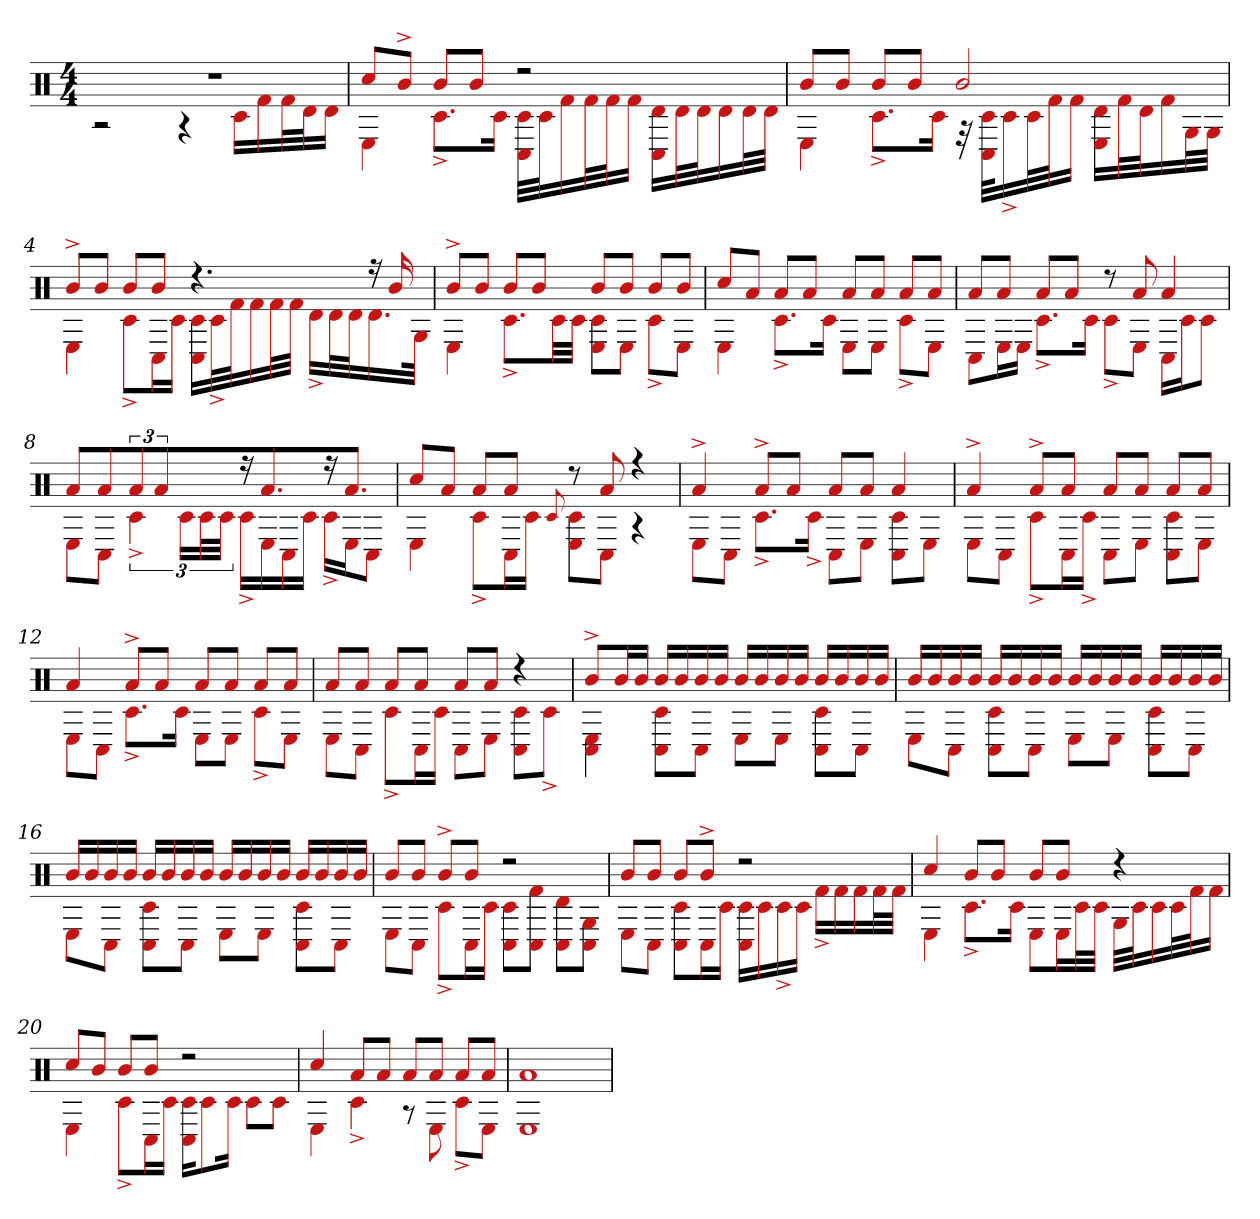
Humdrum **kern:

**kern
*part1
*staff1
*clefX
*k[]
*M4/4
=1
*^
1r	2r
.	4r
.	16c#LL
.	16f#
.	32f#L
.	32dJ
.	16dJJ
=2	=2
8cc#L	4E
8b^J	.
8bL	8.c#^L
8bJ	.
.	16c#Jk
2r	32c# 32C#LLL
.	32c#J
.	16f#
.	32f#L
.	32f#J
.	16f#JJ
.	16d 16C#LL
.	32dL
.	32dJ
.	16d
.	32dL
.	32dJJJ
=3	=3
8bL	4E
8bJ	.
8bL	8.c#^L
8bJ	.
.	16c#Jk
2b	32r
.	32C# 32c#KLL
.	16c#^
.	32c#L
.	32f#J
.	16f#JJ
.	16E 16dLL
.	32f#L
.	32dJ
.	16f#
.	32GL
.	32GJJJ
=4	=4
8b^L	4E
8bJ	.
8bL	8c#^L
8bJ	16C#L
.	16c#JJ
4.r	16c# 16C#LL
.	32c#^L
.	32f#J
.	16f#
.	32f#L
.	32f#JJJ
.	16d^LL
.	32dL
.	32dJ
16r	16.d
16b	.
.	32GJJk
=5	=5
8b^L	4E
8bJ	.
8bL	8.c#^L
8bJ	.
.	32c#LL
.	32c#JJJ
8bL	8c# 8EL
8bJ	8EJ
8bL	8c#^L
8bJ	8EJ
=6	=6
8cc#L	4E
8aJ	.
8aL	8.c#^L
8aJ	.
.	16c#Jk
8aL	8EL
8aJ	8EJ
8aL	8c#^L
8aJ	8EJ
=7	=7
8aL	8C#L
8aJ	16EL
.	16EJJ
8aL	8.c#^L
8aJ	.
.	16c#Jk
8r	8c#^L
8a	8EJ
4a	16C#LL
.	16c#J
.	8c#J
=8	=8
8aL	8EL
8aJ	8C#J
12aJ	6c#^
6a	.
.	24c#LL
.	48c#L
.	48c#JJJ
16r	16c#^LL
8.a	16E
.	16C#
.	16c#JJ
16r	16c#^LL
8.a	16EJ
.	8C#J
=9	=9
8cc#L	4E
8aJ	.
8aL	8c#^L
8aJ	16C#L
.	16c#JJ
.	8qqc#
8r	8c# 8EL
8a	8C#J
4r	4r
=10	=10
4a^	8EL
.	8C#J
8a^L	8.c#^L
8aJ	.
.	16c#^Jk
8aL	8C#L
8aJ	8EJ
4a	8C# 8c#L
.	8EJ
=11	=11
4a^	8EL
.	8C#J
8a^L	8c#^L
8aJ	16C#L
.	16c#^JJ
8aL	8C#L
8aJ	8EJ
8aL	8C# 8c#L
8aJ	8EJ
=12	=12
4a	8EL
.	8C#J
8a^L	8.c#^L
8aJ	.
.	16c#Jk
8aL	8EL
8aJ	8EJ
8aL	8c#^L
8aJ	8EJ
=13	=13
8aL	8EL
8aJ	8C#J
8aL	8c#^L
8aJ	16C#L
.	16c#JJ
8aL	8C#L
8aJ	8EJ
4r	8C# 8c#L
.	8c#^J
=14	=14
8b^L	4C# 4E
16bL	.
16bJJ	.
16bLL	8C# 8c#L
16b	.
16b	8C#J
16bJJ	.
16bLL	8EL
16b	.
16b	8EJ
16bJJ	.
16bLL	8c# 8C#L
16b	.
16b	8C#J
16bJJ	.
=15	=15
16bLL	8EL
16b	.
16b	8C#J
16bJJ	.
16bLL	8C# 8c#L
16b	.
16b	8C#J
16bJJ	.
16bLL	8EL
16b	.
16b	8EJ
16bJJ	.
16bLL	8c# 8C#L
16b	.
16b	8C#J
16bJJ	.
=16	=16
16bLL	8EL
16b	.
16b	8C#J
16bJJ	.
16bLL	8c# 8C#L
16b	.
16b	8C#J
16bJJ	.
16bLL	8EL
16b	.
16b	8EJ
16bJJ	.
16bLL	8c# 8C#L
16b	.
16b	8C#J
16bJJ	.
=17	=17
8bL	8EL
8bJ	8C#J
8b^L	8c#^L
8bJ	16C#L
.	16c#JJ
2r	8C# 8c#L
.	8C# 8f#J
.	8C# 8dL
.	8C# 8GJ
=18	=18
8bL	8EL
8bJ	8C#J
8bL	8C# 8c#L
8b^J	16C#L
.	16c#JJ
2r	16c# 16C#LL
.	16c#
.	16c#^
.	16c#JJ
.	16f#^LL
.	16f#
.	16f#
.	32f#L
.	32f#JJJ
=19	=19
4cc#	4E
8bL	8.c#^L
8bJ	.
.	16c#Jk
8bL	8EL
8bJ	16EL
.	32c#L
.	32c#JJJ
4r	32GLLL
.	32c#J
.	16c#
.	32c#L
.	32f#J
.	16f#JJ
=20	=20
8cc#L	4E
8bJ	.
8bL	8c#^L
8bJ	16C#L
.	16c#JJ
2r	16c# 16C#KL
.	8c#
.	16c#Jk
.	8c#L
.	8c#J
=21	=21
4cc#	4E
8aL	4c#^
8aJ	.
8aL	8r
8aJ	8E
8aL	8c#^L
8aJ	8EJ
=22	=22
1a	1E
*v	*v
=
*-
